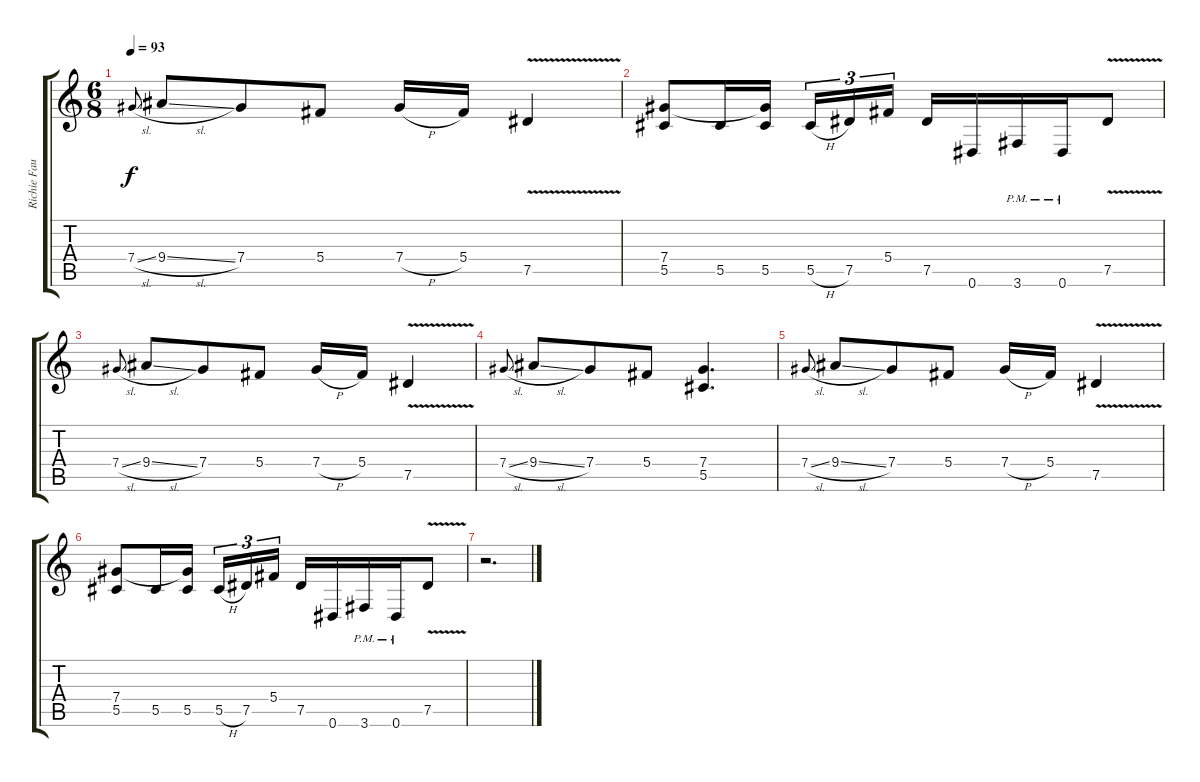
\track ("Richie Faulkner" "Richie Fau") {instrument distortionguitar}
\staff {score tabs}
\tuning (Eb4 Bb3 Gb3 Db3 Ab2 Eb2) {hide}
\ts (6 8)
\tempo 93
\clef g2
\ks c
7.4{sl}.8{gr onbeat dy f} 9.4{sl}.8 7.4.8 5.4.8 7.4{h}.16 5.4.16 7.5{v}.4 |
(7.4 5.5).8 5.5.16 (7.4{t} 5.5).16{beam splitsecondary} 5.5{h}.16{tu (3 2)} 7.5.16{tu (3 2)} 5.4.16{tu (3 2)} 7.5.16 0.6.16 3.6{pm}.16 0.6{pm}.16 7.5{v}.8 |
7.4{sl}.8{gr onbeat} 9.4{sl}.8 7.4.8 5.4.8 7.4{h}.16 5.4.16 7.5{v}.4 |
7.4{sl}.8{gr onbeat} 9.4{sl}.8 7.4.8 5.4.8 (7.4 5.5).4{d} |
7.4{sl}.8{gr onbeat} 9.4{sl}.8 7.4.8 5.4.8 7.4{h}.16 5.4.16 7.5{v}.4 |
(7.4 5.5).8 5.5.16 (7.4{t} 5.5).16{beam splitsecondary} 5.5{h}.16{tu (3 2)} 7.5.16{tu (3 2)} 5.4.16{tu (3 2)} 7.5.16 0.6.16 3.6{pm}.16 0.6{pm}.16 7.5{v}.8 |
r.2{d}
